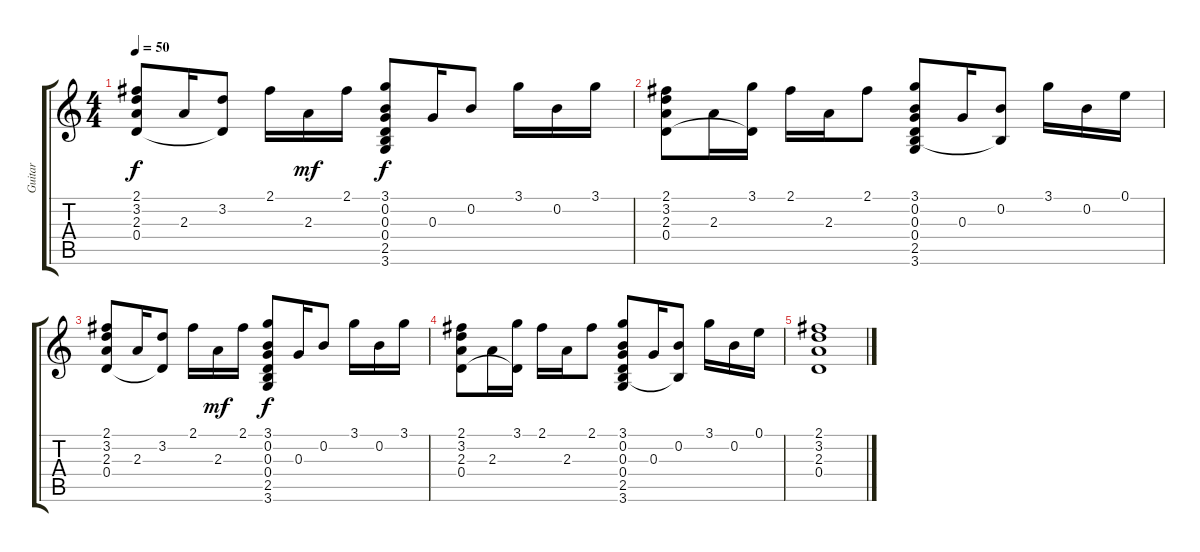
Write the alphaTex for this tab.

\track ("Guitar" "Guitar") {instrument electricguitarjazz}
\staff {score tabs}
\tuning (E4 B3 G3 D3 A2 E2) {hide}
\ts (4 4)
\tempo 50
\clef g2
\ks c
(2.1 3.2 2.3 0.4).8{dy f} 2.3.16 (3.2 0.4{t}).8 2.1.16 2.3.16{dy mf} 2.1.16 (3.1 0.2 0.3 0.4 2.5 3.6).8{dy f} 0.3.16 0.2.8 3.1.16 0.2.16 3.1.16 |
(2.1 3.2 2.3 0.4).8 2.3.16 (3.1 0.4{t}).16 2.1.16 2.3.16 2.1.8 (3.1 0.2 0.3 0.4 2.5 3.6).8 0.3.16 (0.2 2.5{t}).8 3.1.16 0.2.16 0.1.16 |
(2.1 3.2 2.3 0.4).8 2.3.16 (3.2 0.4{t}).8 2.1.16 2.3.16{dy mf} 2.1.16 (3.1 0.2 0.3 0.4 2.5 3.6).8{dy f} 0.3.16 0.2.8 3.1.16 0.2.16 3.1.16 |
(2.1 3.2 2.3 0.4).8 2.3.16 (3.1 0.4{t}).16 2.1.16 2.3.16 2.1.8 (3.1 0.2 0.3 0.4 2.5 3.6).8 0.3.16 (0.2 2.5{t}).8 3.1.16 0.2.16 0.1.16 |
(2.1 3.2 2.3 0.4).1
